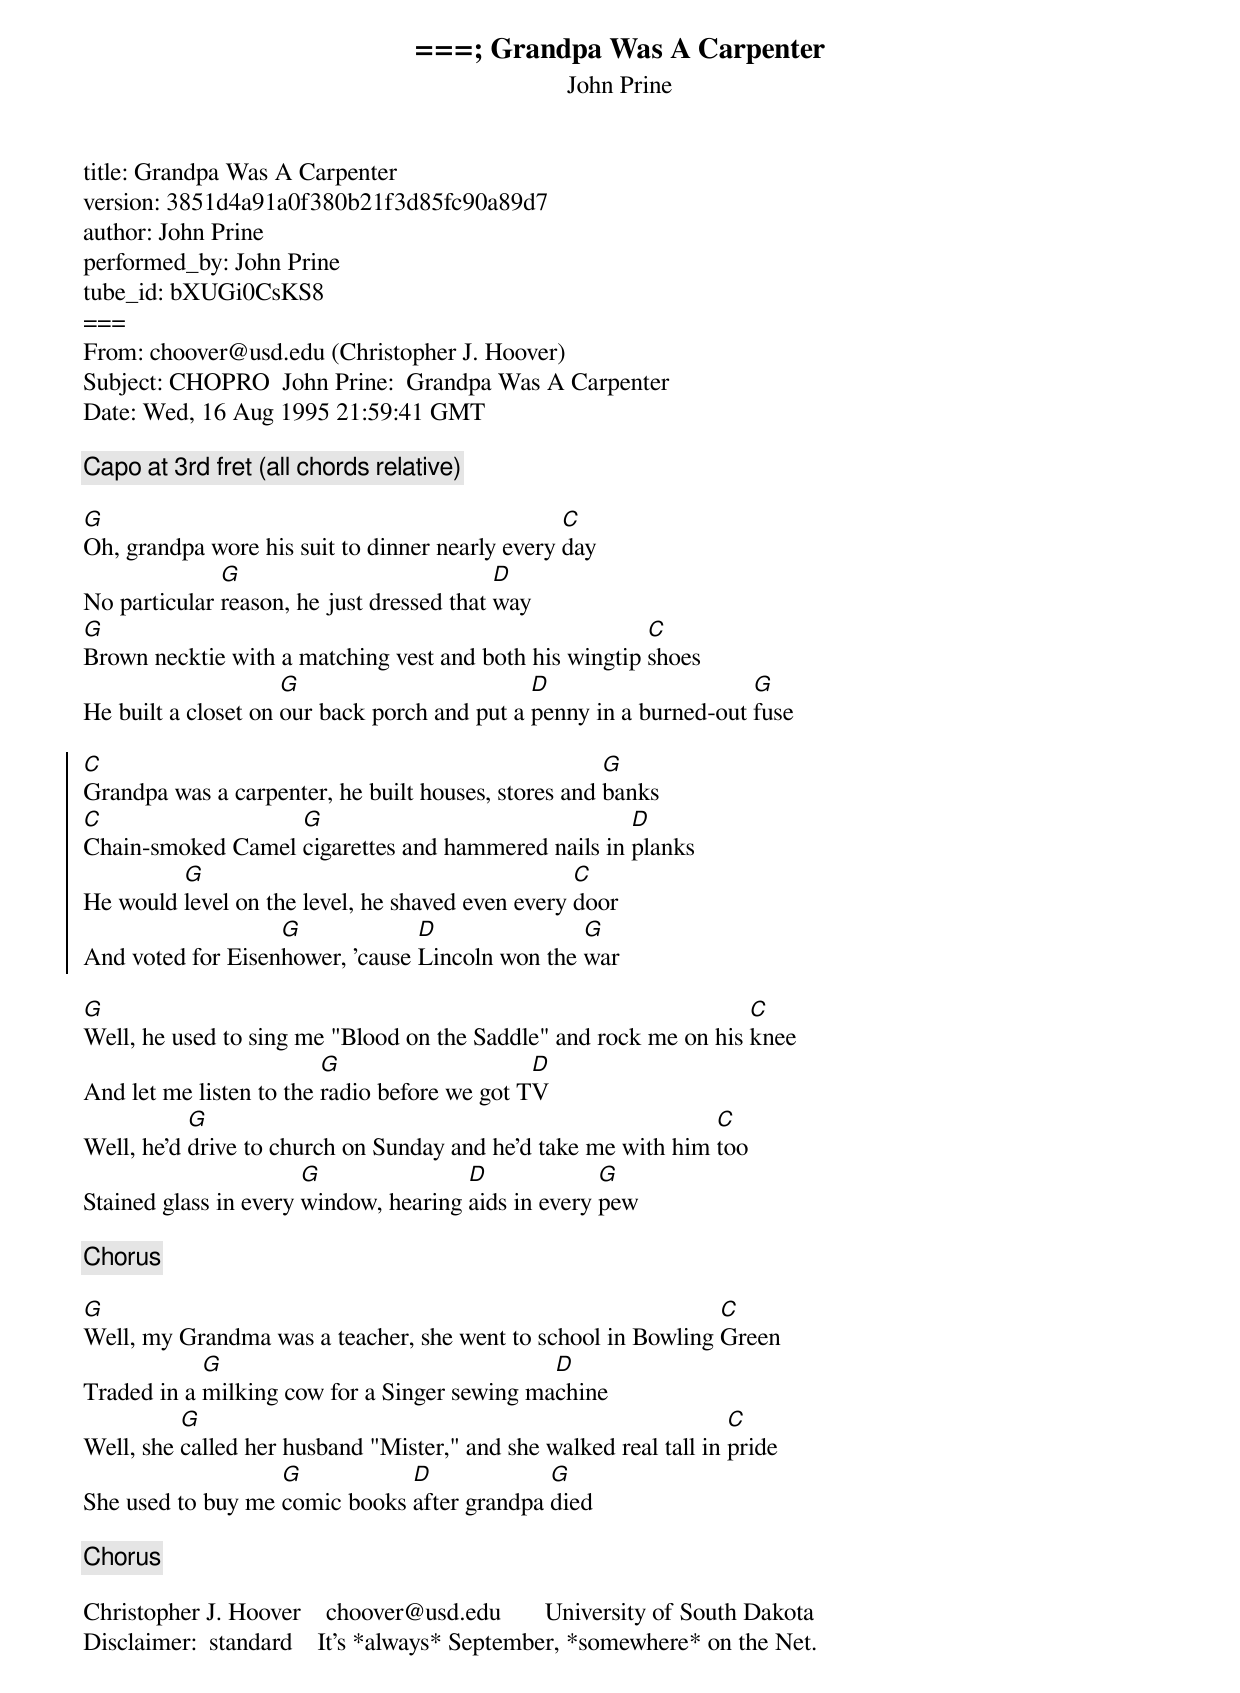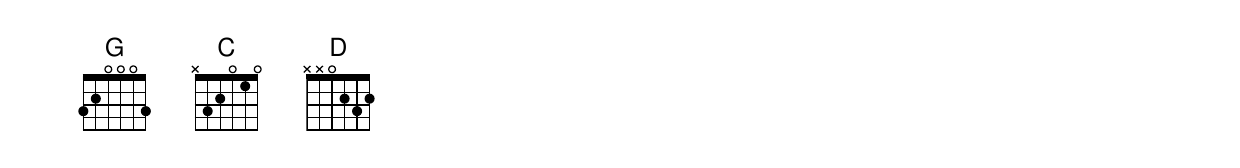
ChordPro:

===
title: Grandpa Was A Carpenter
version: 3851d4a91a0f380b21f3d85fc90a89d7
author: John Prine
performed_by: John Prine
tube_id: bXUGi0CsKS8
===
From: choover@usd.edu (Christopher J. Hoover)
Subject: CHOPRO  John Prine:  Grandpa Was A Carpenter
Date: Wed, 16 Aug 1995 21:59:41 GMT

{t:Grandpa Was A Carpenter}
{st:John Prine}
{c:Capo at 3rd fret (all chords relative)}

[G]Oh, grandpa wore his suit to dinner nearly every [C]day
No particular [G]reason, he just dressed that [D]way
[G]Brown necktie with a matching vest and both his wingtip [C]shoes
He built a closet on [G]our back porch and put a [D]penny in a burned-out [G]fuse

{soc}
[C]Grandpa was a carpenter, he built houses, stores and [G]banks
[C]Chain-smoked Camel [G]cigarettes and hammered nails in [D]planks
He would [G]level on the level, he shaved even every [C]door
And voted for Eisen[G]hower, 'cause [D]Lincoln won the [G]war
{eoc}

[G]Well, he used to sing me "Blood on the Saddle" and rock me on his [C]knee
And let me listen to the [G]radio before we got T[D]V
Well, he'd [G]drive to church on Sunday and he'd take me with him [C]too
Stained glass in every [G]window, hearing [D]aids in every [G]pew

{C:Chorus}

[G]Well, my Grandma was a teacher, she went to school in Bowling [C]Green
Traded in a [G]milking cow for a Singer sewing ma[D]chine
Well, she [G]called her husband "Mister," and she walked real tall in [C]pride
She used to buy me [G]comic books [D]after grandpa [G]died

{C:Chorus}

Christopher J. Hoover    choover@usd.edu       University of South Dakota
Disclaimer:  standard    It's *always* September, *somewhere* on the Net.
